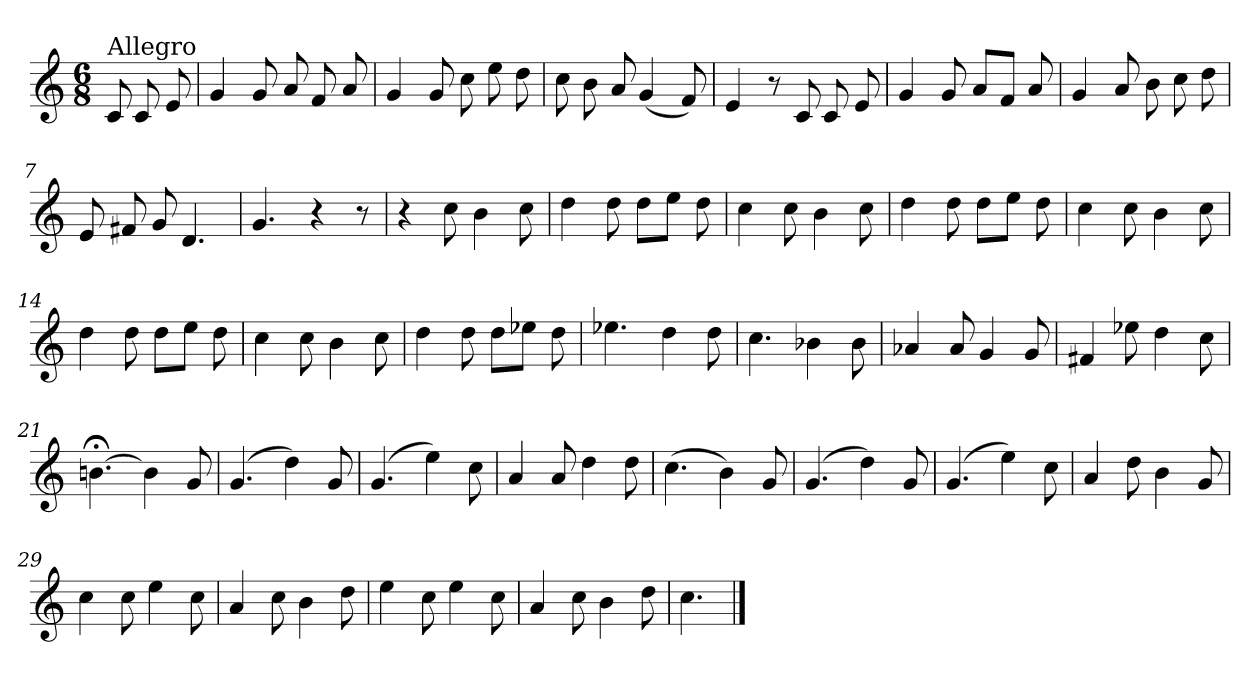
**kern
*part1
*staff1
*clefG2
*k[]
*C:
*M6/8
=
!LO:TX:a:t=Allegro
8c/
8c/
8e/
=1
4g/
8g/
8a/
8f/
8a/
=2
4g/
8g/
8cc\
8ee\
8dd\
=3
8cc\
8b\
8a/
(<4g/
8f/)
=4
4e/
8r
8c/
8c/
8e/
=5
4g/
8g/
8a/L
8f/J
8a/
!!LO:LB:g=z
=6
4g/
8a/
8b\
8cc\
8dd\
=7
8e/
8f#X/
8g/
4.d/
=8
4.g/
4r
8r
=9
4r
8cc\
4b\
8cc\
=10
4dd\
8dd\
8dd\L
8ee\J
8dd\
=11
4cc\
8cc\
4b\
8cc\
=12
4dd\
8dd\
8dd\L
8ee\J
8dd\
!!LO:LB:g=z
=13
4cc\
8cc\
4b\
8cc\
=14
4dd\
8dd\
8dd\L
8ee\J
8dd\
=15
4cc\
8cc\
4b\
8cc\
=16
4dd\
8dd\
8dd\L
8ee-X\J
8dd\
=17
4.ee-X\
4dd\
8dd\
=18
4.cc\
4b-X\
8b-\
=19
4a-X/
8a-/
4g/
8g/
!!LO:LB:g=z
=20
4f#X/
8ee-X\
4dd\
8cc\
=21
[4.bn;<\
4b\]
8g/
=22
(>4.g/
4dd\)
8g/
=23
(>4.g/
4ee\)
8cc\
=24
4a/
8a/
4dd\
8dd\
=25
(>4.cc\
4b\)
8g/
=26
(>4.g/
4dd\)
8g/
=27
(>4.g/
4ee\)
8cc\
!!LO:LB:g=z
=28
4a/
8dd\
4b\
8g/
=29
4cc\
8cc\
4ee\
8cc\
=30
4a/
8cc\
4b\
8dd\
=31
4ee\
8cc\
4ee\
8cc\
=32
4a/
8cc\
4b\
8dd\
=33
4.cc\
==
*-
